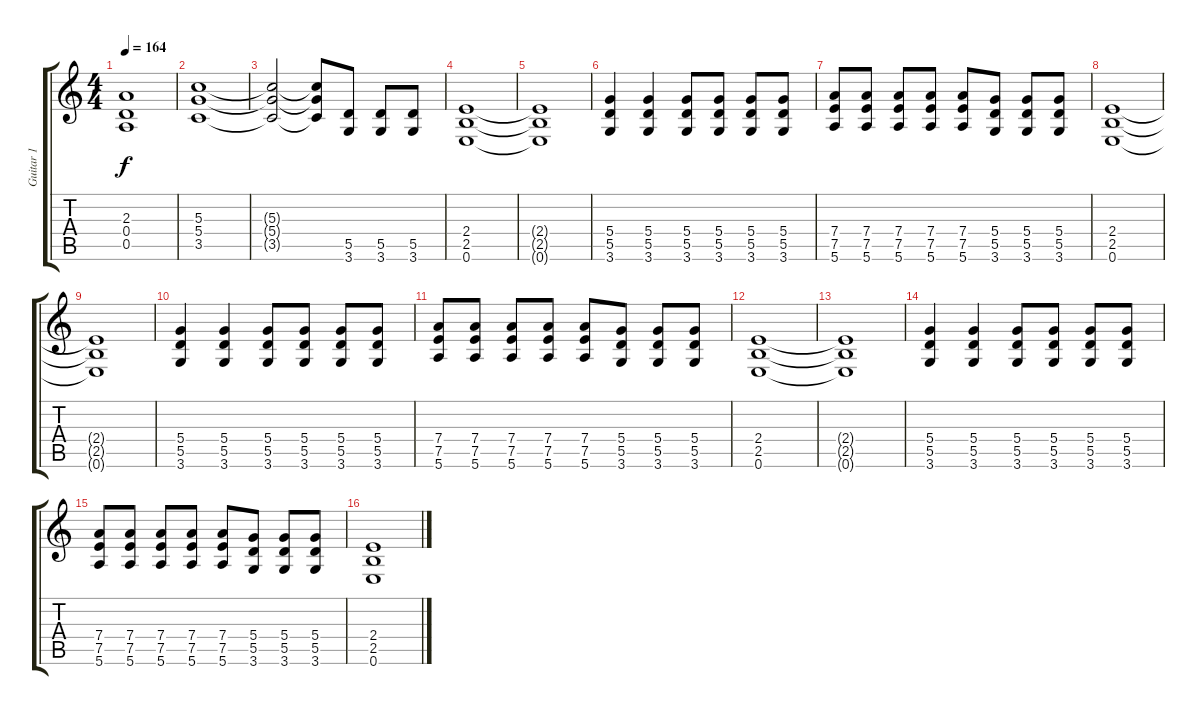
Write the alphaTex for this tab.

\track ("Guitar 1" "Guitar 1") {instrument overdrivenguitar}
\staff {score tabs}
\tuning (E4 B3 G3 D3 A2 E2) {hide}
\ts (4 4)
\tempo 164
\clef g2
\ks c
(2.3{t} 0.4{t} 0.5{t}).1{dy f} |
(5.3 5.4 3.5).1 |
(5.3{t} 5.4{t} 3.5{t}).2 (5.3{t} 5.4{t} 3.5{t}).8 (5.5 3.6).8 (5.5 3.6).8 (5.5 3.6).8 |
(2.4 2.5 0.6).1 |
(2.4{t} 2.5{t} 0.6{t}).1 |
(5.4 5.5 3.6).4 (5.4 5.5 3.6).4 (5.4 5.5 3.6).8 (5.4 5.5 3.6).8 (5.4 5.5 3.6).8 (5.4 5.5 3.6).8 |
(7.4 7.5 5.6).8 (7.4 7.5 5.6).8 (7.4 7.5 5.6).8 (7.4 7.5 5.6).8 (7.4 7.5 5.6).8 (5.4 5.5 3.6).8 (5.4 5.5 3.6).8 (5.4 5.5 3.6).8 |
(2.4 2.5 0.6).1 |
(2.4{t} 2.5{t} 0.6{t}).1 |
(5.4 5.5 3.6).4 (5.4 5.5 3.6).4 (5.4 5.5 3.6).8 (5.4 5.5 3.6).8 (5.4 5.5 3.6).8 (5.4 5.5 3.6).8 |
(7.4 7.5 5.6).8 (7.4 7.5 5.6).8 (7.4 7.5 5.6).8 (7.4 7.5 5.6).8 (7.4 7.5 5.6).8 (5.4 5.5 3.6).8 (5.4 5.5 3.6).8 (5.4 5.5 3.6).8 |
(2.4 2.5 0.6).1 |
(2.4{t} 2.5{t} 0.6{t}).1 |
(5.4 5.5 3.6).4 (5.4 5.5 3.6).4 (5.4 5.5 3.6).8 (5.4 5.5 3.6).8 (5.4 5.5 3.6).8 (5.4 5.5 3.6).8 |
(7.4 7.5 5.6).8 (7.4 7.5 5.6).8 (7.4 7.5 5.6).8 (7.4 7.5 5.6).8 (7.4 7.5 5.6).8 (5.4 5.5 3.6).8 (5.4 5.5 3.6).8 (5.4 5.5 3.6).8 |
(2.4 2.5 0.6).1
